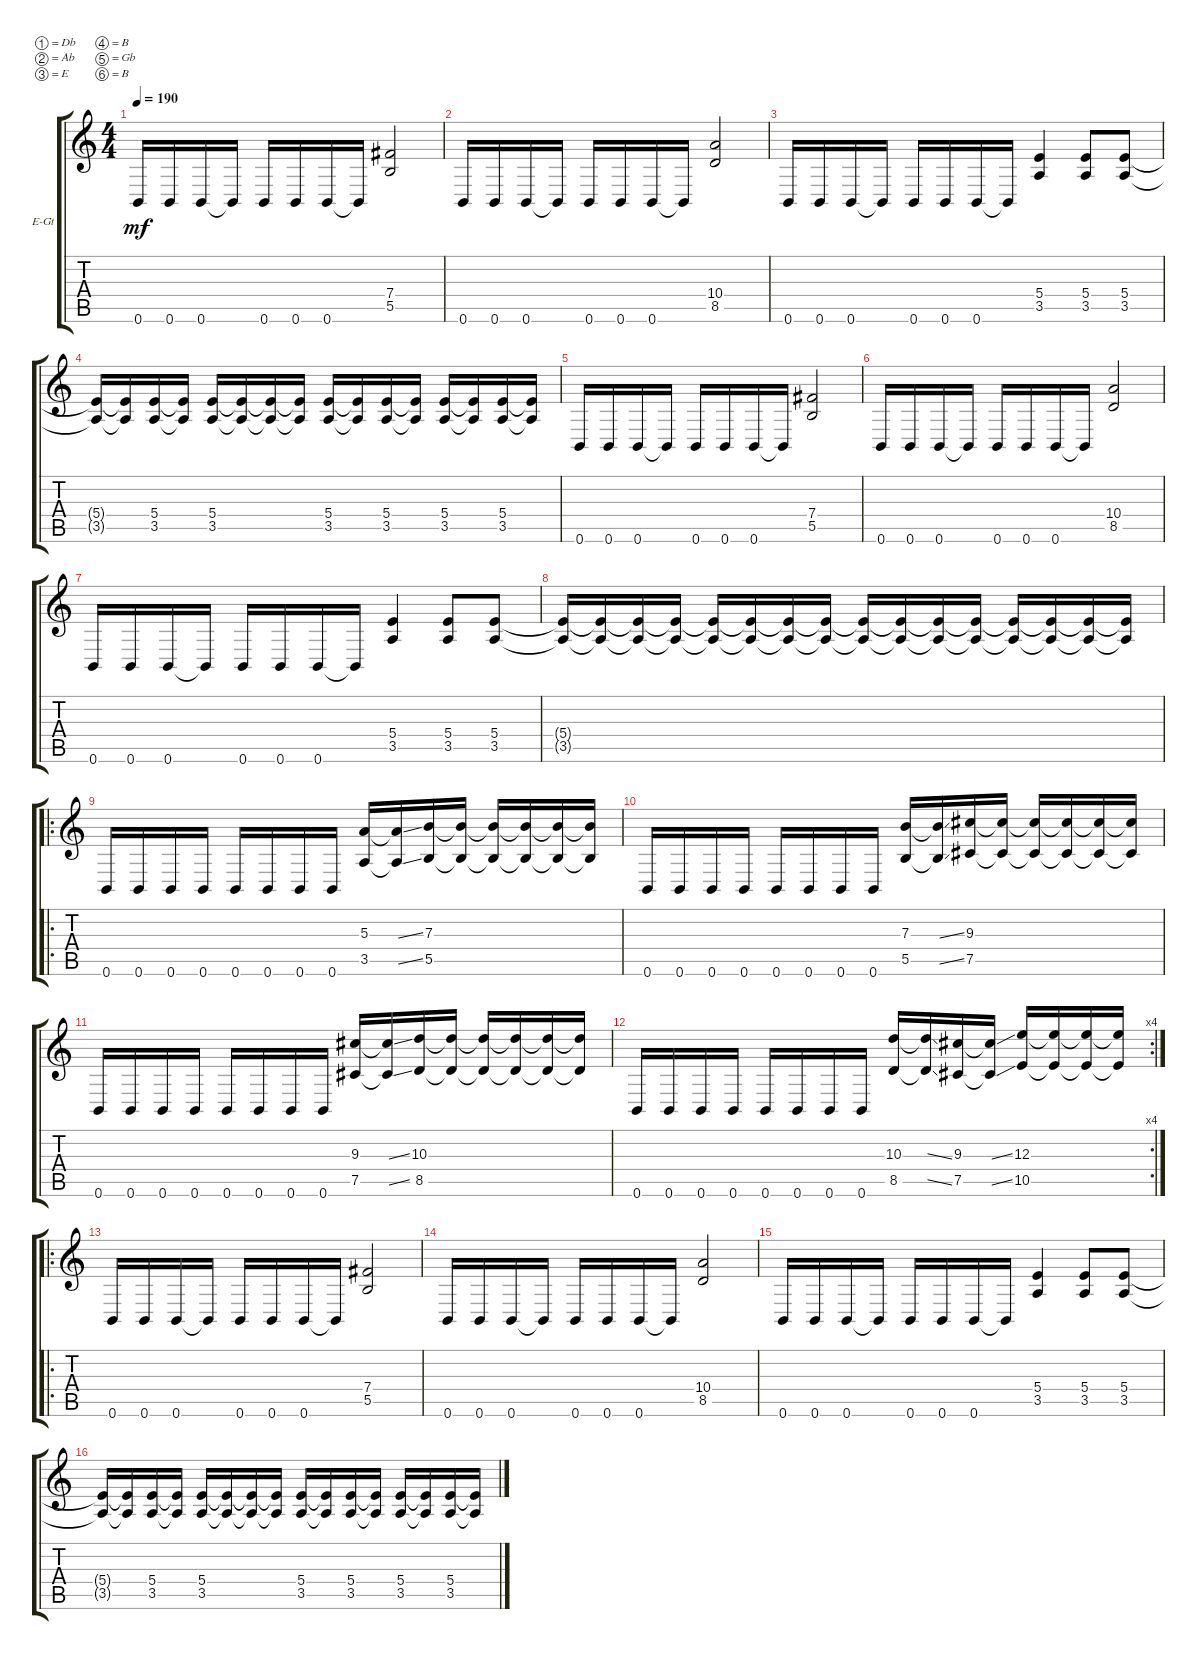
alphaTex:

\bracketExtendMode groupsimilarinstruments
\firstSystemTrackNameOrientation horizontal
\otherSystemsTrackNameOrientation horizontal
\track ("Rhythm" "E-Gt") {instrument distortionguitar}
\staff {score tabs}
\tuning (Db4 Ab3 E3 B2 Gb2 B1)
\ts (4 4)
\tempo 190
\clef g2
\ks c
0.6.16{dy mf} 0.6.16 0.6.16 0.6{t}.16 0.6.16 0.6.16 0.6.16 0.6{t}.16 (5.5 7.4).2 |
0.6.16 0.6.16 0.6.16 0.6{t}.16 0.6.16 0.6.16 0.6.16 0.6{t}.16 (8.5 10.4).2 |
0.6.16 0.6.16 0.6.16 0.6{t}.16 0.6.16 0.6.16 0.6.16 0.6{t}.16 (3.5 5.4).4 (3.5 5.4).8 (3.5 5.4).8 |
(3.5{t} 5.4{t}).16 (3.5{t} 5.4{t}).16 (5.4 3.5).16 (5.4{t} 3.5{t}).16 (5.4 3.5).16 (5.4{t} 3.5{t}).16 (5.4{t} 3.5{t}).16 (5.4{t} 3.5{t}).16 (5.4 3.5).16 (5.4{t} 3.5{t}).16 (3.5 5.4).16 (3.5{t} 5.4{t}).16 (3.5 5.4).16 (3.5{t} 5.4{t}).16 (3.5 5.4).16 (3.5{t} 5.4{t}).16 |
0.6.16 0.6.16 0.6.16 0.6{t}.16 0.6.16 0.6.16 0.6.16 0.6{t}.16 (5.5 7.4).2 |
0.6.16 0.6.16 0.6.16 0.6{t}.16 0.6.16 0.6.16 0.6.16 0.6{t}.16 (8.5 10.4).2 |
0.6.16 0.6.16 0.6.16 0.6{t}.16 0.6.16 0.6.16 0.6.16 0.6{t}.16 (3.5 5.4).4 (3.5 5.4).8 (3.5 5.4).8 |
(3.5{t} 5.4{t}).16 (3.5{t} 5.4{t}).16 (5.4{t} 3.5{t}).16 (5.4{t} 3.5{t}).16 (5.4{t} 3.5{t}).16 (5.4{t} 3.5{t}).16 (5.4{t} 3.5{t}).16 (5.4{t} 3.5{t}).16 (5.4{t} 3.5{t}).16 (5.4{t} 3.5{t}).16 (3.5{t} 5.4{t}).16 (3.5{t} 5.4{t}).16 (3.5{t} 5.4{t}).16 (3.5{t} 5.4{t}).16 (3.5{t} 5.4{t}).16 (3.5{t} 5.4{t}).16 |
\ro
0.6.16 0.6.16 0.6.16 0.6.16 0.6.16 0.6.16 0.6.16 0.6.16 (3.5 5.3).16 (3.5{ss t} 5.3{ss t}).16 (5.5 7.3).16 (5.5{t} 7.3{t}).16 (5.5{t} 7.3{t}).16 (5.5{t} 7.3{t}).16 (5.5{t} 7.3{t}).16 (5.5{t} 7.3{t}).16 |
0.6.16 0.6.16 0.6.16 0.6.16 0.6.16 0.6.16 0.6.16 0.6.16 (5.5 7.3).16 (5.5{ss t} 7.3{ss t}).16 (7.5 9.3).16 (7.5{t} 9.3{t}).16 (7.5{t} 9.3{t}).16 (7.5{t} 9.3{t}).16 (7.5{t} 9.3{t}).16 (7.5{t} 9.3{t}).16 |
0.6.16 0.6.16 0.6.16 0.6.16 0.6.16 0.6.16 0.6.16 0.6.16 (7.5 9.3).16 (7.5{ss t} 9.3{ss t}).16 (8.5 10.3).16 (8.5{t} 10.3{t}).16 (8.5{t} 10.3{t}).16 (8.5{t} 10.3{t}).16 (8.5{t} 10.3{t}).16 (8.5{t} 10.3{t}).16 |
\rc 4
0.6.16 0.6.16 0.6.16 0.6.16 0.6.16 0.6.16 0.6.16 0.6.16 (8.5 10.3).16 (8.5{ss t} 10.3{ss t}).16 (7.5 9.3).16 (7.5{ss t} 9.3{ss t}).16 (10.5 12.3).16 (10.5{t} 12.3{t}).16 (10.5{t} 12.3{t}).16 (10.5{t} 12.3{t}).16 |
\ro
0.6.16 0.6.16 0.6.16 0.6{t}.16 0.6.16 0.6.16 0.6.16 0.6{t}.16 (5.5 7.4).2 |
0.6.16 0.6.16 0.6.16 0.6{t}.16 0.6.16 0.6.16 0.6.16 0.6{t}.16 (8.5 10.4).2 |
0.6.16 0.6.16 0.6.16 0.6{t}.16 0.6.16 0.6.16 0.6.16 0.6{t}.16 (3.5 5.4).4 (3.5 5.4).8 (3.5 5.4).8 |
(3.5{t} 5.4{t}).16 (3.5{t} 5.4{t}).16 (5.4 3.5).16 (5.4{t} 3.5{t}).16 (5.4 3.5).16 (5.4{t} 3.5{t}).16 (5.4{t} 3.5{t}).16 (5.4{t} 3.5{t}).16 (5.4 3.5).16 (5.4{t} 3.5{t}).16 (3.5 5.4).16 (3.5{t} 5.4{t}).16 (3.5 5.4).16 (3.5{t} 5.4{t}).16 (3.5 5.4).16 (3.5{t} 5.4{t}).16
